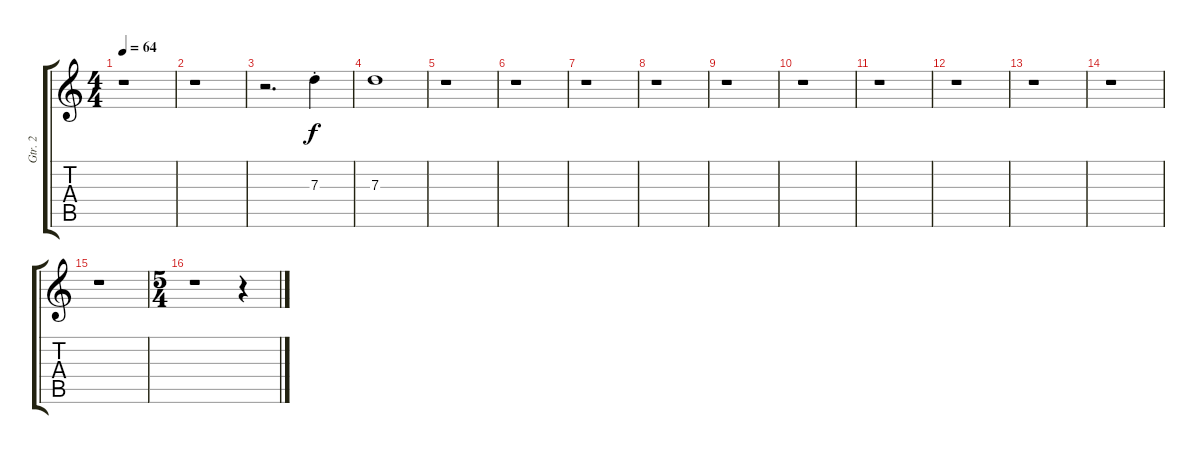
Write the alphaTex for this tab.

\track ("Gtr. 2" "Gtr. 2") {instrument electricguitarclean}
\staff {score tabs}
\tuning (E4 B3 G3 D3 A2 E2) {hide}
\ts (4 4)
\tempo 64
\clef g2
\ks c
r.1{dy f instrument electricguitarclean} |
r.1 |
r.2{d} 7.3{st}.4 |
7.3.1 |
r.1 |
r.1 |
r.1 |
r.1 |
r.1 |
r.1 |
r.1 |
r.1 |
r.1 |
r.1 |
r.1 |
\ts (5 4)
r.1 r.4
